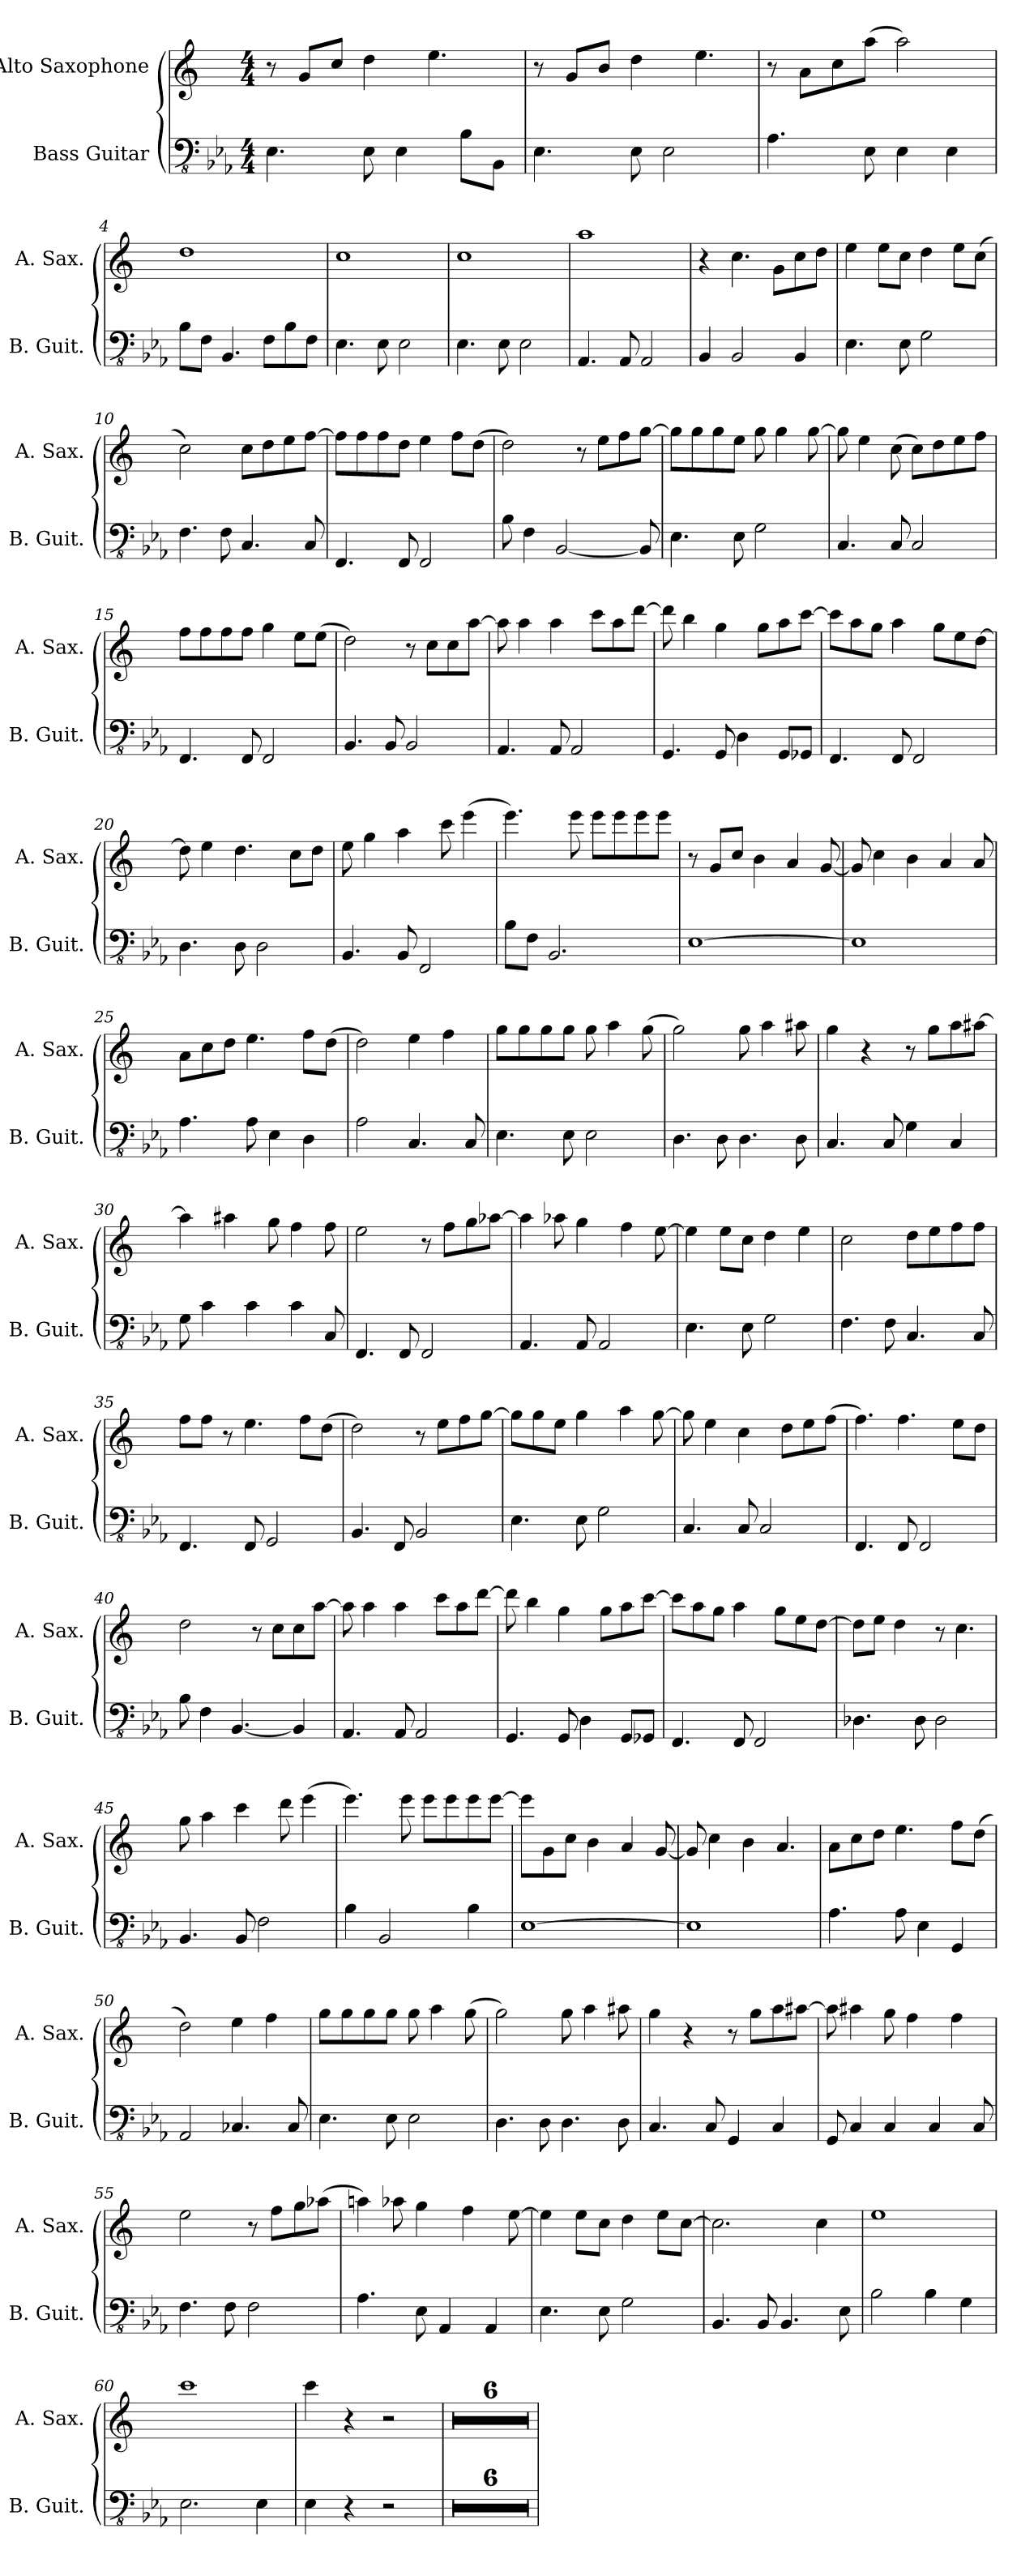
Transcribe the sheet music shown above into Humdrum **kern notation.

**kern	**kern
*part2	*part1
*staff2	*staff1
*I"Bass Guitar	*I"Alto Saxophone
*I'B. Guit.	*I'A. Sax.
*clefFv4	*clefG2
*	*ITrd5c9
*k[b-e-a-]	*k[b-e-a-]
*M4/4	*M4/4
*MM120	*MM120
=1	=1
4.EE-\	8r
.	8B-/L
.	8e-/J
8EE-\	4f\
4EE-\	.
.	4.g\
8BB-\L	.
8BBB-\J	.
=2	=2
4.EE-\	8r
.	8B-/L
.	8d/J
8EE-\	4f\
2EE-\	.
.	4.g\
=3	=3
4.AA-\	8r
.	8c\L
.	8e-\
8EE-\	(8cc\J
4EE-\	2cc\)
4EE-\	.
=4	=4
8BB-\L	1f
8FF\J	.
4.BBB-/	.
8FF\L	.
8BB-\	.
8FF\J	.
=5	=5
4.EE-\	1e-
8EE-\	.
2EE-\	.
=6	=6
4.EE-\	1e-
8EE-\	.
2EE-\	.
!!LO:LB:g=z
=7	=7
4.AAA-/	1cc
8AAA-/	.
2AAA-/	.
=8	=8
4BBB-/	4r
2BBB-/	4.e-\
.	8B-\L
4BBB-/	8e-\
.	8f\J
=9	=9
4.EE-\	4g\
.	8g\L
8EE-\	8e-\J
2GG\	4f\
.	8g\L
.	(8e-\J
=10	=10
4.FF\	2e-\)
8FF\	.
4.CC/	8e-\L
.	8f\
.	8g\
8CC/	[8a-\J
=11	=11
4.FFF/	8a-\L]
.	8a-\
.	8a-\
8FFF/	8f\J
2FFF/	4g\
.	8a-\L
.	(8f\J
=12	=12
8BB-\	2f\)
4FF\	.
[2BBB-/	.
.	8r
.	8g\L
.	8a-\
8BBB-/]	[8b-\J
!!LO:LB:g=z
=13	=13
4.EE-\	8b-\L]
.	8b-\
.	8b-\
8EE-\	8g\J
2GG\	8b-\
.	4b-\
.	[8b-\
=14	=14
4.CC/	8b-\]
.	4g\
8CC/	(8e-\
2CC/	8e-\L)
.	8f\
.	8g\
.	8a-\J
=15	=15
4.FFF/	8a-\L
.	8a-\
.	8a-\
8FFF/	8a-\J
2FFF/	4b-\
.	8g\L
.	(8g\J
=16	=16
4.BBB-/	2f\)
8BBB-/	.
2BBB-/	8r
.	8e-\L
.	8e-\
.	[8cc\J
=17	=17
4.AAA-/	8cc\]
.	4cc\
8AAA-/	4cc\
2AAA-/	.
.	8ee-\L
.	8cc\
.	[8ff\J
!!LO:LB:g=z
=18	=18
4.GGG/	8ff\]
.	4dd\
8GGG/	4b-\
4DD\	.
.	8b-\L
8GGG/L	8cc\
8GGG-X/J	[8ee-\J
=19	=19
4.FFF/	8ee-\L]
.	8cc\
.	8b-\J
8FFF/	4cc\
2FFF/	.
.	8b-\L
.	8g\
.	[8f\J
=20	=20
4.DD\	8f\]
.	4g\
8DD\	4.f\
2DD\	.
.	8e-\L
.	8f\J
=21	=21
4.BBB-/	8g\
.	4b-\
8BBB-/	4cc\
2FFF/	.
.	8ee-\
.	(4gg\
=22	=22
8BB-\L	4.gg\)
8FF\J	.
2.BBB-/	.
.	8gg\
.	8gg\L
.	8gg\
.	8gg\
.	8gg\J
!!LO:LB:g=z
=23	=23
[1EE-	8r
.	8B-/L
.	8e-/J
.	4d\
.	4c/
.	[8B-/
=24	=24
1EE-]	8B-/]
.	4e-\
.	4d\
.	4c/
.	8c/
=25	=25
4.AA-\	8c\L
.	8e-\
.	8f\J
8AA-\	4.g\
4EE-\	.
4DD\	8a-\L
.	(8f\J
=26	=26
2AA-\	2f\)
4.CC/	4g\
.	4a-\
8CC/	.
=27	=27
4.EE-\	8b-\L
.	8b-\
.	8b-\
8EE-\	8b-\J
2EE-\	8b-\
.	4cc\
.	(8b-\
=28	=28
4.DD\	2b-\)
8DD\	.
4.DD\	8b-\
.	4cc\
8DD\	8cc#X\
!!LO:PB:g=z
=29	=29
4.CC/	4b-\
.	4r
8CC/	.
4GG\	8r
.	8b-\L
4CC/	8cc\
.	[8cc#X\J
=30	=30
8GG\	4cc#\]
4C\	.
.	4cc#X\
4C\	.
.	8b-\
4C\	4a-\
8CC/	8a-\
=31	=31
4.FFF/	2g\
8FFF/	.
2FFF/	8r
.	8a-\L
.	8b-\
.	[8cc-X\J
=32	=32
4.AAA-/	4cc-\]
.	8cc-X\
8AAA-/	4b-\
2AAA-/	.
.	4a-\
.	[8g\
=33	=33
4.EE-\	4g\]
.	8g\L
8EE-\	8e-\J
2GG\	4f\
.	4g\
!!LO:LB:g=z
=34	=34
4.FF\	2e-\
8FF\	.
4.CC/	8f\L
.	8g\
.	8a-\
8CC/	8a-\J
=35	=35
4.FFF/	8a-\L
.	8a-\J
.	8r
8FFF/	4.g\
2GGG/	.
.	8a-\L
.	(8f\J
=36	=36
4.BBB-/	2f\)
8FFF/	.
2BBB-/	8r
.	8g\L
.	8a-\
.	[8b-\J
=37	=37
4.EE-\	8b-\L]
.	8b-\
.	8g\J
8EE-\	4b-\
2GG\	.
.	4cc\
.	[8b-\
=38	=38
4.CC/	8b-\]
.	4g\
8CC/	4e-\
2CC/	.
.	8f\L
.	8g\
.	(8a-\J
=39	=39
4.FFF/	4.a-\)
8FFF/	4.a-\
2FFF/	.
.	8g\L
.	8f\J
!!LO:LB:g=z
=40	=40
8BB-\	2f\
4FF\	.
[4.BBB-/	.
.	8r
.	8e-\L
4BBB-/]	8e-\
.	[8cc\J
=41	=41
4.AAA-/	8cc\]
.	4cc\
8AAA-/	4cc\
2AAA-/	.
.	8ee-\L
.	8cc\
.	[8ff\J
=42	=42
4.GGG/	8ff\]
.	4dd\
8GGG/	4b-\
4DD\	.
.	8b-\L
8GGG/L	8cc\
8GGG-X/J	[8ee-\J
=43	=43
4.FFF/	8ee-\L]
.	8cc\
.	8b-\J
8FFF/	4cc\
2FFF/	.
.	8b-\L
.	8g\
.	[8f\J
=44	=44
4.DD-X\	8f\L]
.	8g\J
.	4f\
8DD-\	.
2DD-\	8r
.	4.e-\
!!LO:LB:g=z
=45	=45
4.BBB-/	8b-\
.	4cc\
8BBB-/	4ee-\
2FF\	.
.	8ff\
.	(4gg\
=46	=46
4BB-\	4.gg\)
2BBB-/	.
.	8gg\
.	8gg\L
.	8gg\
4BB-\	8gg\
.	[8gg\J
=47	=47
[1EE-	8gg\L]
.	8B-\
.	8e-\J
.	4d\
.	4c/
.	[8B-/
=48	=48
1EE-]	8B-/]
.	4e-\
.	4d\
.	4.c/
=49	=49
4.AA-\	8c\L
.	8e-\
.	8f\J
8AA-\	4.g\
4EE-\	.
4GGG/	8a-\L
.	(8f\J
=50	=50
2AAA-/	2f\)
4.CC-X/	4g\
.	4a-\
8CC-/	.
!!LO:LB:g=z
=51	=51
4.EE-\	8b-\L
.	8b-\
.	8b-\
8EE-\	8b-\J
2EE-\	8b-\
.	4cc\
.	(8b-\
=52	=52
4.DD\	2b-\)
8DD\	.
4.DD\	8b-\
.	4cc\
8DD\	8cc#X\
=53	=53
4.CC/	4b-\
.	4r
8CC/	.
4GGG/	8r
.	8b-\L
4CC/	8cc\
.	[8cc#X\J
=54	=54
8GGG/	8cc#\]
4CC/	4cc#X\
4CC/	8b-\
.	4a-\
4CC/	.
.	4a-\
8CC/	.
=55	=55
4.FF\	2g\
8FF\	.
2FF\	8r
.	8a-\L
.	8b-\
.	(8cc-X\J
!!LO:PB:g=z
=56	=56
4.AA-\	4ccn\)
.	8cc-X\
8EE-\	4b-\
4AAA-/	.
.	4a-\
4AAA-/	.
.	[8g\
=57	=57
4.EE-\	4g\]
.	8g\L
8EE-\	8e-\J
2GG\	4f\
.	8g\L
.	[8e-\J
=58	=58
4.BBB-/	2.e-\]
8BBB-/	.
4.BBB-/	.
.	4e-\
8EE-\	.
=59	=59
2BB-\	1g
4BB-\	.
4GG\	.
=60	=60
2.EE-\	1ee-
4EE-\	.
=61	=61
4EE-\	4ee-\
4r	4r
2r	2r
=62	=62
1r	1r
=63	=63
1r	1r
=64	=64
1r	1r
=65	=65
1r	1r
!!LO:LB:g=z
=66	=66
1r	1r
=67	=67
1r	1r
=	=
*-	*-
